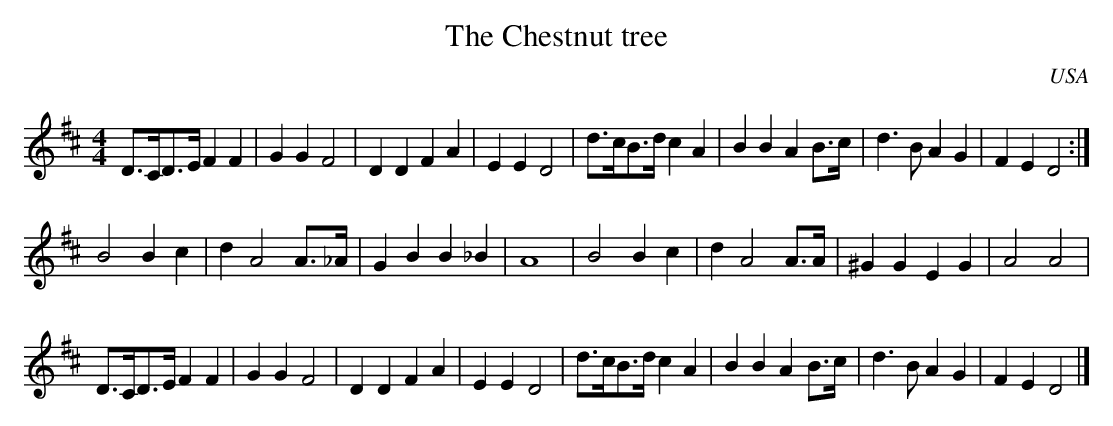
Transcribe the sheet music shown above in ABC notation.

X:1
T:Chestnut tree, The
O:USA
M:4/4
K:D
D>CD>E F2F2 | G2G2F4 | D2D2 F2A2 | E2E2 D4 |\
d>cB>d c2A2 | B2B2 A2B>c |d3BA2G2 | F2E2D4 :|
B4 B2c2 | d2A4 A>_A | G2B2B2_B2 | A8 |\
B4 B2c2 | d2A4A>A | ^G2G2E2G2 | A4 A4 |
D>CD>E F2F2 | G2G2 F4 | D2D2F2A2 | E2E2D4 |\
d>cB>d c2A2 | B2B2A2B>c | d3B A2G2 | F2E2D4 |]
